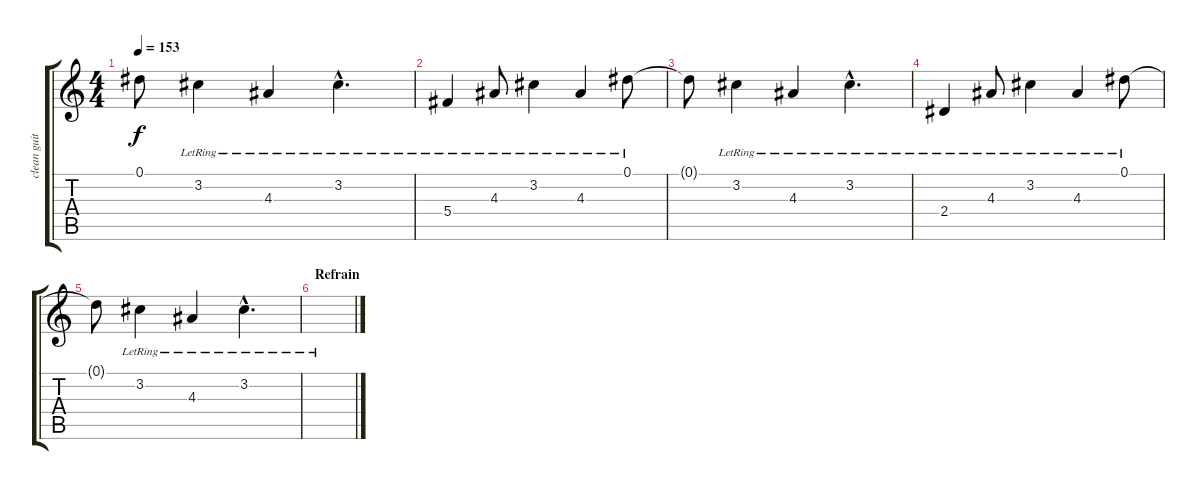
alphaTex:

\track ("clean guitar" "clean guit") {instrument electricguitarclean}
\staff {score tabs}
\tuning (Eb4 Bb3 Gb3 Db3 Ab2 Eb2) {hide}
\ts (4 4)
\tempo 153
\clef g2
\ks c
0.1{t}.8{dy f} 3.2{lr}.4 4.3{lr}.4 3.2{hac lr}.4{d} |
5.4{lr}.4 4.3{lr}.8 3.2{lr}.4 4.3{lr}.4 0.1{lr}.8 |
0.1{t}.8 3.2{lr}.4 4.3{lr}.4 3.2{hac lr}.4{d} |
2.4{lr}.4 4.3{lr}.8 3.2{lr}.4 4.3{lr}.4 0.1{lr}.8 |
0.1{t}.8 3.2{lr}.4 4.3{lr}.4 3.2{hac lr}.4{d} |
\section ("" "Refrain")
